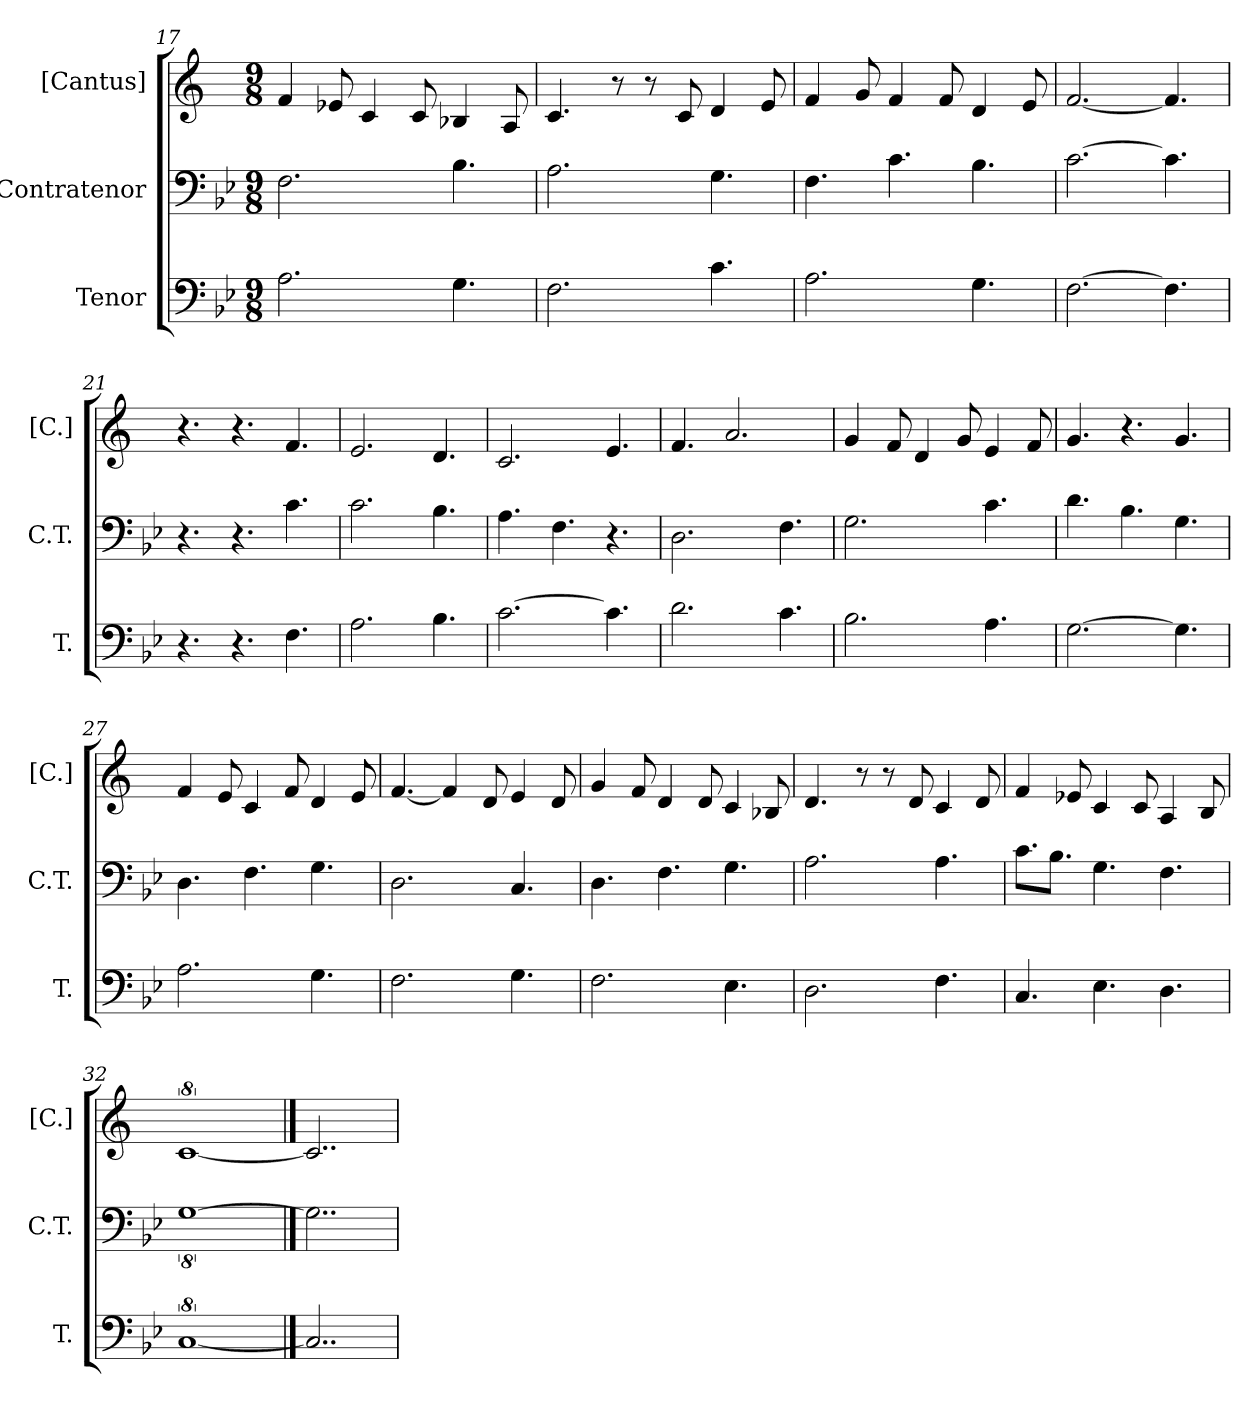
**kern	**kern	**kern
*part3	*part2	*part1
*staff3	*staff2	*staff1
*I"Tenor	*I"Contratenor	*I"[Cantus]
*I'T.	*I'C.T.	*I'[C.]
*clefF4	*clefF4	*clefG2
*k[b-e-]	*k[b-e-]	*k[]
*B-:	*B-:	*C:
*M9/8	*M9/8	*M9/8
=17	=17	=17
2.Ai\	2.Fi\	4fi/
.	.	8e-Xi/
.	.	4ci/
.	.	8ci/
4.Gi\	4.B-i\	4B-Xi/
.	.	8Ai/
=18	=18	=18
2.Fi\	2.Ai\	4.ci/
.	.	8r
.	.	8r
.	.	8ci/
4.ci\	4.Gi\	4di/
.	.	8ei/
=19	=19	=19
2.Ai\	4.Fi\	4fi/
.	.	8gi/
.	4.ci\	4fi/
.	.	8fi/
4.Gi\	4.B-i\	4di/
.	.	8ei/
!!LO:PB:g=z
=20	=20	=20
[2.Fi\	[2.ci\	[2.fi/
4.Fi\]	4.ci\]	4.fi/]
=21	=21	=21
4.r	4.r	4.r
4.r	4.r	4.r
4.Fi\	4.ci\	4.fi/
=22	=22	=22
2.Ai\	2.ci\	2.ei/
4.B-i\	4.B-i\	4.di/
=23	=23	=23
[2.ci\	4.Ai\	2.ci/
.	4.Fi\	.
4.ci\]	4.r	4.ei/
=24	=24	=24
2.di\	2.Di\	4.fi/
.	.	2.ai/
4.ci\	4.Fi\	.
=25	=25	=25
2.B-i\	2.Gi\	4gi/
.	.	8fi/
.	.	4di/
.	.	8gi/
4.Ai\	4.ci\	4ei/
.	.	8fi/
=26	=26	=26
[2.Gi\	4.di\	4.gi/
.	4.B-i\	4.r
4.Gi\]	4.Gi\	4.gi/
!!LO:LB:g=z
=27	=27	=27
2.Ai\	4.Di\	4fi/
.	.	8ei/
.	4.Fi\	4ci/
.	.	8fi/
4.Gi\	4.Gi\	4di/
.	.	8ei/
=28	=28	=28
2.Fi\	2.Di\	[4.fi/
.	.	4fi/]
.	.	8di/
4.Gi\	4.Ci/	4ei/
.	.	8di/
=29	=29	=29
2.Fi\	4.Di\	4gi/
.	.	8fi/
.	4.Fi\	4di/
.	.	8di/
4.E-i\	4.Gi\	4ci/
.	.	8B-Xi/
=30	=30	=30
2.Di\	2.Ai\	4.di/
.	.	8r
.	.	8r
.	.	8di/
4.Fi\	4.Ai\	4ci/
.	.	8di/
=31	=31	=31
4.Ci/	8.ci\L	4fi/
.	8.B-i\J	.
.	.	8e-Xi/
4.E-i\	4.Gi\	4ci/
.	.	8ci/
4.Di\	4.Fi\	4Ai/
.	.	8Bi/
=32	=32	=32
[8%9Ci	[8%9Gi	[8%9ci
==33	==33	==33
2..Ci]	2..Gi]	2..ci]
=	=	=
*-	*-	*-
